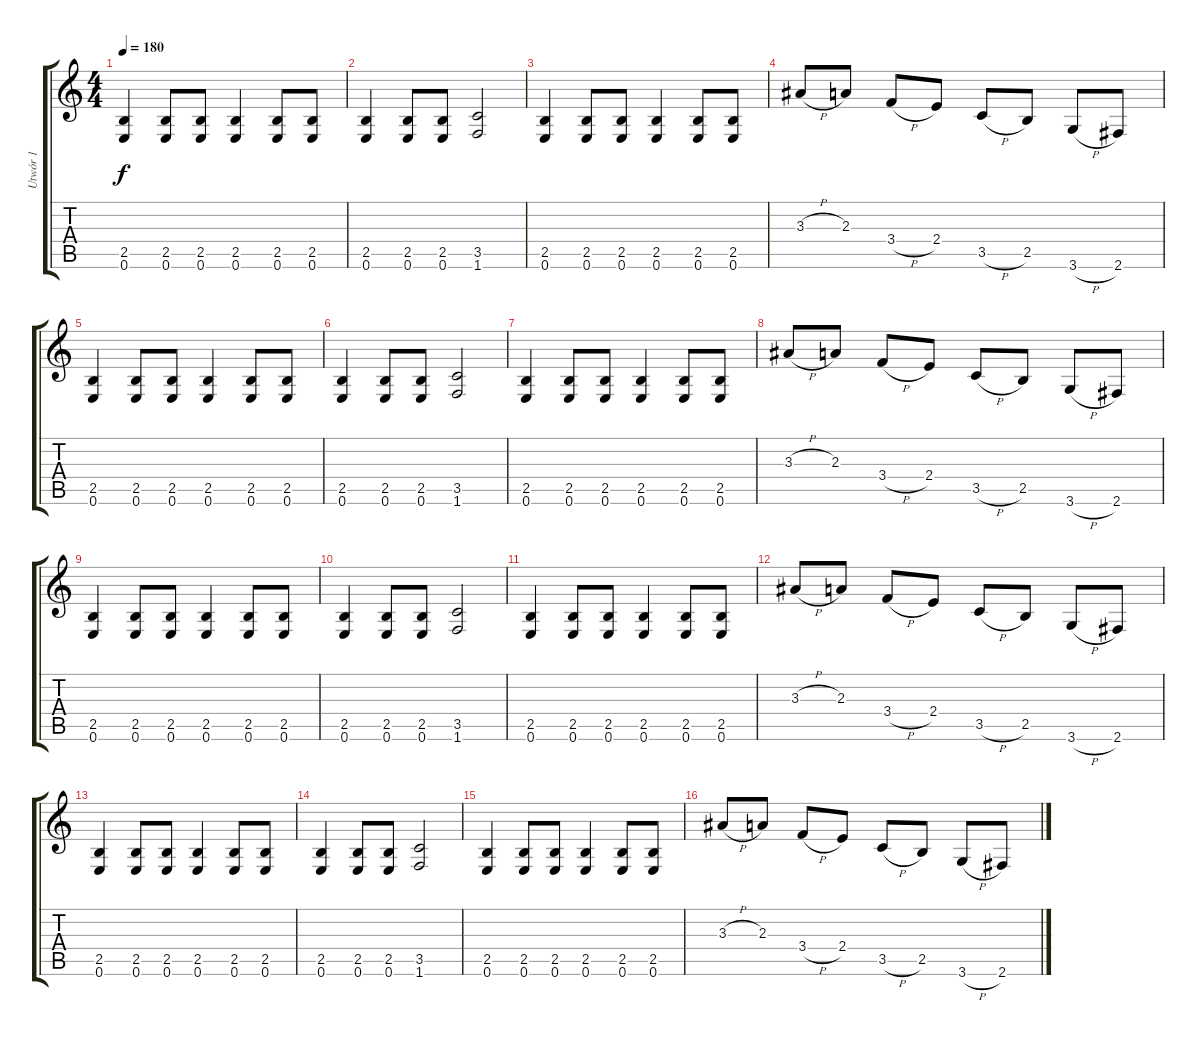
\track ("Utwór 1" "Utwór 1") {instrument distortionguitar}
\staff {score tabs}
\tuning (E4 B3 G3 D3 A2 E2) {hide}
\ts (4 4)
\tempo 180
\clef g2
\ks c
(2.5 0.6).4{dy f} (2.5 0.6).8 (2.5 0.6).8 (2.5 0.6).4 (2.5 0.6).8 (2.5 0.6).8 |
(2.5 0.6).4 (2.5 0.6).8 (2.5 0.6).8 (3.5 1.6).2 |
(2.5 0.6).4 (2.5 0.6).8 (2.5 0.6).8 (2.5 0.6).4 (2.5 0.6).8 (2.5 0.6).8 |
3.3{h}.8 2.3.8 3.4{h}.8 2.4.8 3.5{h}.8 2.5.8 3.6{h}.8 2.6.8 |
(2.5 0.6).4 (2.5 0.6).8 (2.5 0.6).8 (2.5 0.6).4 (2.5 0.6).8 (2.5 0.6).8 |
(2.5 0.6).4 (2.5 0.6).8 (2.5 0.6).8 (3.5 1.6).2 |
(2.5 0.6).4 (2.5 0.6).8 (2.5 0.6).8 (2.5 0.6).4 (2.5 0.6).8 (2.5 0.6).8 |
3.3{h}.8 2.3.8 3.4{h}.8 2.4.8 3.5{h}.8 2.5.8 3.6{h}.8 2.6.8 |
(2.5 0.6).4 (2.5 0.6).8 (2.5 0.6).8 (2.5 0.6).4 (2.5 0.6).8 (2.5 0.6).8 |
(2.5 0.6).4 (2.5 0.6).8 (2.5 0.6).8 (3.5 1.6).2 |
(2.5 0.6).4 (2.5 0.6).8 (2.5 0.6).8 (2.5 0.6).4 (2.5 0.6).8 (2.5 0.6).8 |
3.3{h}.8 2.3.8 3.4{h}.8 2.4.8 3.5{h}.8 2.5.8 3.6{h}.8 2.6.8 |
(2.5 0.6).4 (2.5 0.6).8 (2.5 0.6).8 (2.5 0.6).4 (2.5 0.6).8 (2.5 0.6).8 |
(2.5 0.6).4 (2.5 0.6).8 (2.5 0.6).8 (3.5 1.6).2 |
(2.5 0.6).4 (2.5 0.6).8 (2.5 0.6).8 (2.5 0.6).4 (2.5 0.6).8 (2.5 0.6).8 |
3.3{h}.8 2.3.8 3.4{h}.8 2.4.8 3.5{h}.8 2.5.8 3.6{h}.8 2.6.8
